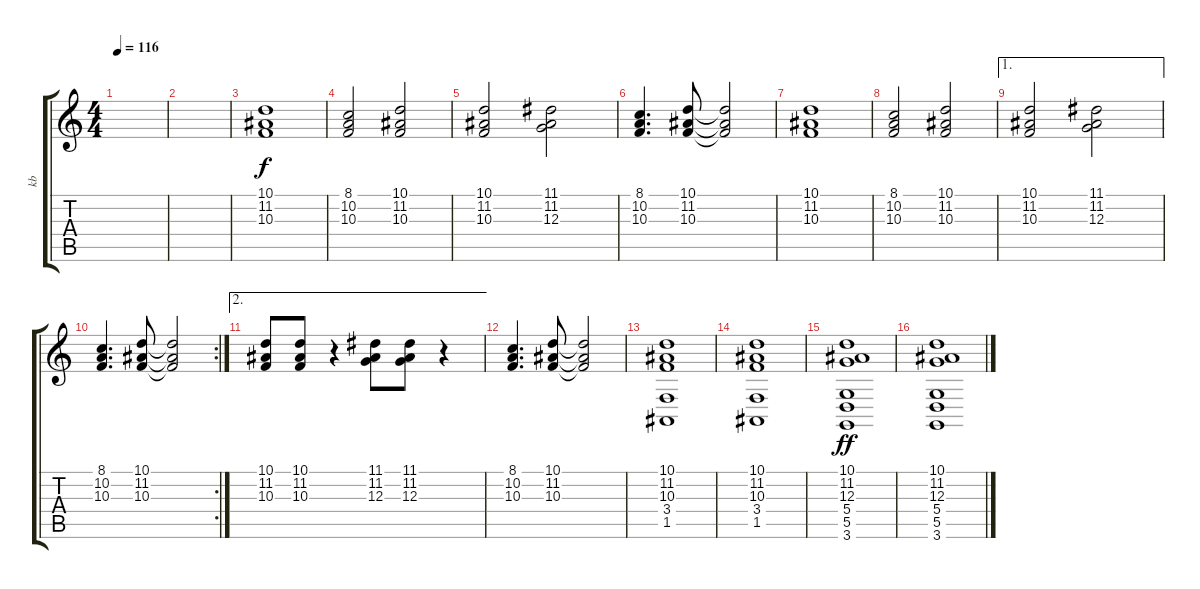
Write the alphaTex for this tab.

\track ("kb" "kb") {instrument pad3polysynth}
\staff {score tabs}
\tuning (E4 B3 G3 D3 A2 E2) {hide}
\ts (4 4)
\tempo 116
\clef g2
\ks c
|
|
(10.1 11.2 10.3).1{instrument stringensemble1} |
(8.1 10.2 10.3).2 (10.1 11.2 10.3).2 |
(10.1 11.2 10.3).2 (11.1 11.2 12.3).2 |
(8.1 10.2 10.3).4{d} (10.1 11.2 10.3).8 (10.1{t} 11.2{t} 10.3{t}).2 |
(10.1 11.2 10.3).1{instrument stringensemble1} |
(8.1 10.2 10.3).2 (10.1 11.2 10.3).2 |
\ae 1
(10.1 11.2 10.3).2 (11.1 11.2 12.3).2 |
\rc 2
(8.1 10.2 10.3).4{d} (10.1 11.2 10.3).8 (10.1{t} 11.2{t} 10.3{t}).2 |
\ae 2
(10.1 11.2 10.3).8 (10.1 11.2 10.3).8 r.4 (11.1 11.2 12.3).8 (11.1 11.2 12.3).8 r.4 |
(8.1 10.2 10.3).4{d} (10.1 11.2 10.3).8 (10.1{t} 11.2{t} 10.3{t}).2 |
(10.1 11.2 10.3 3.4 1.5).1 |
(10.1 11.2 10.3 3.4 1.5).1 |
(10.1 11.2 12.3 5.4 5.5 3.6).1{dy ff} |
(10.1 11.2 12.3 5.4 5.5 3.6).1
